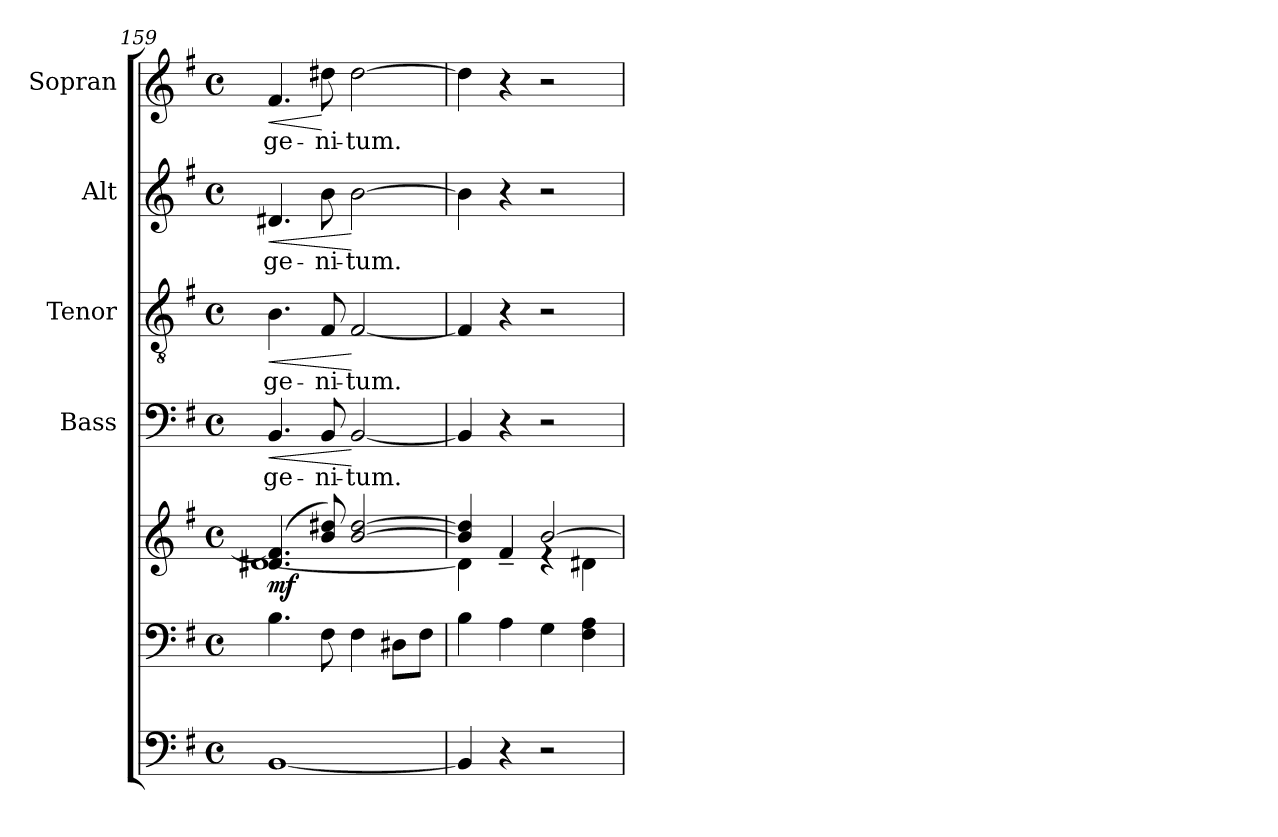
**kern	**kern	**kern	**dynam	**kern	**text	**dynam	**kern	**text	**dynam	**kern	**text	**dynam	**kern	**text	**dynam
*part6	*part5	*part5	*part5	*part4	*part4	*part4	*part3	*part3	*part3	*part2	*part2	*part2	*part1	*part1	*part1
*staff7	*staff6	*staff5	*staff5/6	*staff4	*staff4	*staff4	*staff3	*staff3	*staff3	*staff2	*staff2	*staff2	*staff1	*staff1	*staff1
*	*	*	*	*I"Bass	*	*	*I"Tenor	*	*	*I"Alt	*	*	*I"Sopran	*	*
*	*	*	*	*I'B.	*	*	*I'T.	*	*	*I'A.	*	*	*I'S.	*	*
*clefF4	*clefF4	*clefG2	*	*clefF4	*	*	*clefGv2	*	*	*clefG2	*	*	*clefG2	*	*
*ITrd7c12	*	*	*	*	*	*	*	*	*	*	*	*	*	*	*
*k[f#]	*k[f#]	*k[f#]	*	*k[f#]	*	*	*k[f#]	*	*	*k[f#]	*	*	*k[f#]	*	*
*G:	*G:	*G:	*	*G:	*	*	*G:	*	*	*G:	*	*	*G:	*	*
*M4/4	*M4/4	*M4/4	*	*M4/4	*	*	*M4/4	*	*	*M4/4	*	*	*M4/4	*	*
*met(c)	*met(c)	*met(c)	*	*met(c)	*	*	*met(c)	*	*	*met(c)	*	*	*met(c)	*	*
=159	=159	=159	=159	=159	=159	=159	=159	=159	=159	=159	=159	=159	=159	=159	=159
*	*	*^	*	*	*	*	*	*	*	*	*	*	*	*	*
!	!	!	!	!LO:DY:b	!	!LO:LY:b	!LO:HP:b	!	!LO:LY:b	!LO:HP:b	!	!LO:LY:b	!LO:HP:b	!	!LO:LY:b	!LO:HP:b
[1BBB	4.B\	(4.d#X/ 4.f#/]	[<1d#	mf	4.BB/	-ge-	<	4.B\	-ge-	<	4.d#X/	-ge-	<	4.f#/	-ge-	<
!	!	!	!	!	!	!LO:LY:b	!	!	!LO:LY:b	!	!	!LO:LY:b	!	!	!LO:LY:b	!
.	8F#\	8b/ 8dd#X/)	.	.	8BB/	-ni-	.	8F#/	-ni-	.	8b\	-ni-	.	8dd#X\	-ni-	[
!	!	!	!	!	!	!LO:LY:b	!	!	!LO:LY:b	!	!	!LO:LY:b	!	!	!LO:LY:b	!
.	4F#\	[>2b/ [>2dd#/	.	.	[2BB/	-tum.	[	[2F#/	-tum.	[	[2b\	-tum.	[	[2dd#\	-tum.	.
.	8D#X\L	.	.	.	.	.	.	.	.	.	.	.	.	.	.	.
.	8F#\J	.	.	.	.	.	.	.	.	.	.	.	.	.	.	.
=160	=160	=160	=160	=160	=160	=160	=160	=160	=160	=160	=160	=160	=160	=160	=160	=160
4BBB/]	4B\	4b/] 4dd#/]	4d#\]	.	4BB/]	.	.	4F#/]	.	.	4b\]	.	.	4dd#\]	.	.
4r	4A\	4f#~</	4ryy	.	4r	.	.	4r	.	.	4r	.	.	4r	.	.
2r	4G\	[>2b/	4rd	.	2r	.	.	2r	.	.	2r	.	.	2r	.	.
.	4F#\ 4A\	.	4d#X\	.	.	.	.	.	.	.	.	.	.	.	.	.
*	*	*v	*v	*	*	*	*	*	*	*	*	*	*	*	*	*
=	=	=	=	=	=	=	=	=	=	=	=	=	=	=	=
*-	*-	*-	*-	*-	*-	*-	*-	*-	*-	*-	*-	*-	*-	*-	*-
